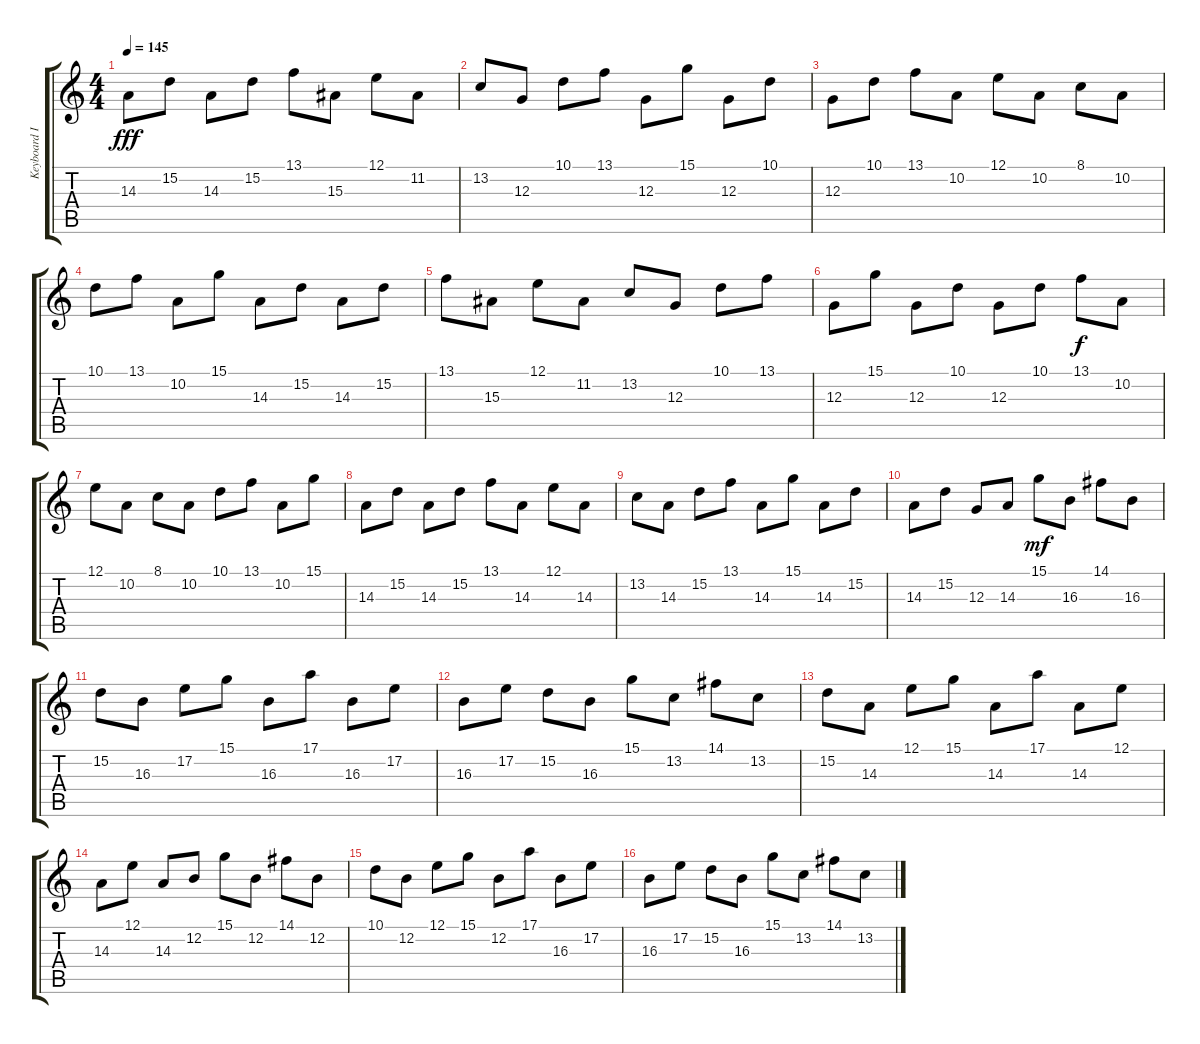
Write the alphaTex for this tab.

\track ("Keyboard I" "Keyboard I") {instrument marimba}
\staff {score tabs}
\tuning (E4 B3 G3 D3 A2 E2) {hide}
\ts (4 4)
\tempo 145
\clef g2
\ks c
14.3.8{dy fff} 15.2.8 14.3.8 15.2.8 13.1.8 15.3.8 12.1.8 11.2.8 |
13.2.8 12.3.8 10.1.8 13.1.8 12.3.8 15.1.8 12.3.8 10.1.8 |
12.3.8 10.1.8 13.1.8 10.2.8 12.1.8 10.2.8 8.1.8 10.2.8 |
10.1.8 13.1.8 10.2.8 15.1.8 14.3.8 15.2.8 14.3.8 15.2.8 |
13.1.8 15.3.8 12.1.8 11.2.8 13.2.8 12.3.8 10.1.8 13.1.8 |
12.3.8 15.1.8 12.3.8 10.1.8 12.3.8 10.1.8 13.1.8{dy f} 10.2.8 |
12.1.8 10.2.8 8.1.8 10.2.8 10.1.8 13.1.8 10.2.8 15.1.8 |
14.3.8 15.2.8 14.3.8 15.2.8 13.1.8 14.3.8 12.1.8 14.3.8 |
13.2.8 14.3.8 15.2.8 13.1.8 14.3.8 15.1.8 14.3.8 15.2.8 |
14.3.8 15.2.8 12.3.8 14.3.8 15.1.8{dy mf} 16.3.8 14.1.8 16.3.8 |
15.2.8 16.3.8 17.2.8 15.1.8 16.3.8 17.1.8 16.3.8 17.2.8 |
16.3.8 17.2.8 15.2.8 16.3.8 15.1.8 13.2.8 14.1.8 13.2.8 |
15.2.8 14.3.8 12.1.8 15.1.8 14.3.8 17.1.8 14.3.8 12.1.8 |
14.3.8 12.1.8 14.3.8 12.2.8 15.1.8 12.2.8 14.1.8 12.2.8 |
10.1.8 12.2.8 12.1.8 15.1.8 12.2.8 17.1.8 16.3.8 17.2.8 |
16.3.8 17.2.8 15.2.8 16.3.8 15.1.8 13.2.8 14.1.8 13.2.8
